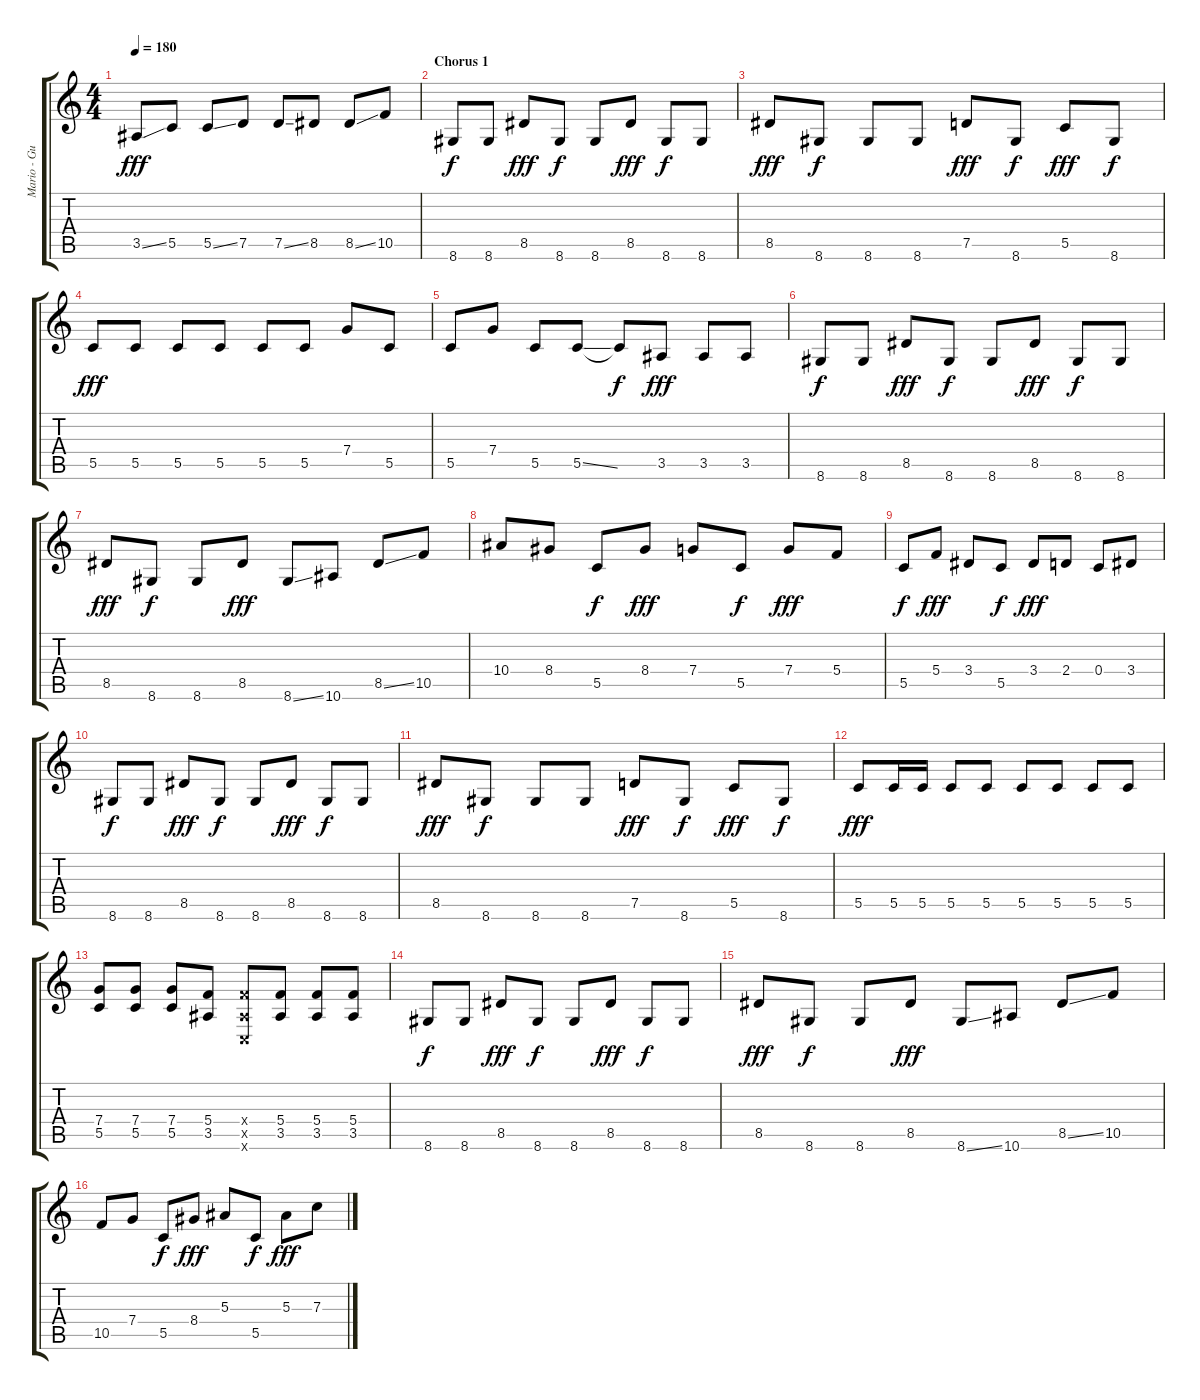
\track ("Mario - Guitar 1 " "Mario - Gu") {instrument distortionguitar}
\staff {score tabs}
\tuning (D4 A3 F3 C3 G2 C2) {hide}
\ts (4 4)
\tempo 180
\clef g2
\ks c
3.5{ss}.8{dy fff volume 14} 5.5.8 5.5{ss}.8 7.5.8 7.5{ss}.8 8.5.8 8.5{ss}.8 10.5.8 |
\section ("" "Chorus 1")
8.6.8{dy f} 8.6.8 8.5.8{dy fff} 8.6.8{dy f} 8.6.8 8.5.8{dy fff} 8.6.8{dy f} 8.6.8 |
8.5.8{dy fff} 8.6.8{dy f} 8.6.8 8.6.8 7.5.8{dy fff} 8.6.8{dy f} 5.5.8{dy fff} 8.6.8{dy f} |
5.5.8{dy fff} 5.5.8 5.5.8 5.5.8 5.5.8 5.5.8 7.4.8 5.5.8 |
5.5.8 7.4.8 5.5.8 5.5{ss}.8 5.5{t}.8{dy f} 3.5.8{dy fff} 3.5.8 3.5.8 |
8.6.8{dy f} 8.6.8 8.5.8{dy fff} 8.6.8{dy f} 8.6.8 8.5.8{dy fff} 8.6.8{dy f} 8.6.8 |
8.5.8{dy fff} 8.6.8{dy f} 8.6.8 8.5.8{dy fff} 8.6{ss}.8 10.6.8 8.5{ss}.8 10.5.8 |
10.4.8 8.4.8 5.5.8{dy f} 8.4.8{dy fff} 7.4.8 5.5.8{dy f} 7.4.8{dy fff} 5.4.8 |
5.5.8{dy f} 5.4.8{dy fff} 3.4.8 5.5.8{dy f} 3.4.8{dy fff} 2.4.8 0.4.8 3.4.8 |
8.6.8{dy f} 8.6.8 8.5.8{dy fff} 8.6.8{dy f} 8.6.8 8.5.8{dy fff} 8.6.8{dy f} 8.6.8 |
8.5.8{dy fff} 8.6.8{dy f} 8.6.8 8.6.8 7.5.8{dy fff} 8.6.8{dy f} 5.5.8{dy fff} 8.6.8{dy f} |
5.5.8{dy fff} 5.5.16 5.5.16 5.5.8 5.5.8 5.5.8 5.5.8 5.5.8 5.5.8 |
(7.4 5.5).8 (7.4 5.5).8 (7.4 5.5).8 (5.4 3.5).8 (5.4{x} 3.5{x} 0.6{x}).8 (5.4 3.5).8 (5.4 3.5).8 (5.4 3.5).8 |
8.6.8{dy f} 8.6.8 8.5.8{dy fff} 8.6.8{dy f} 8.6.8 8.5.8{dy fff} 8.6.8{dy f} 8.6.8 |
8.5.8{dy fff} 8.6.8{dy f} 8.6.8 8.5.8{dy fff} 8.6{ss}.8 10.6.8 8.5{ss}.8 10.5.8 |
10.5.8 7.4.8 5.5.8{dy f} 8.4.8{dy fff} 5.3.8 5.5.8{dy f} 5.3.8{dy fff} 7.3.8
